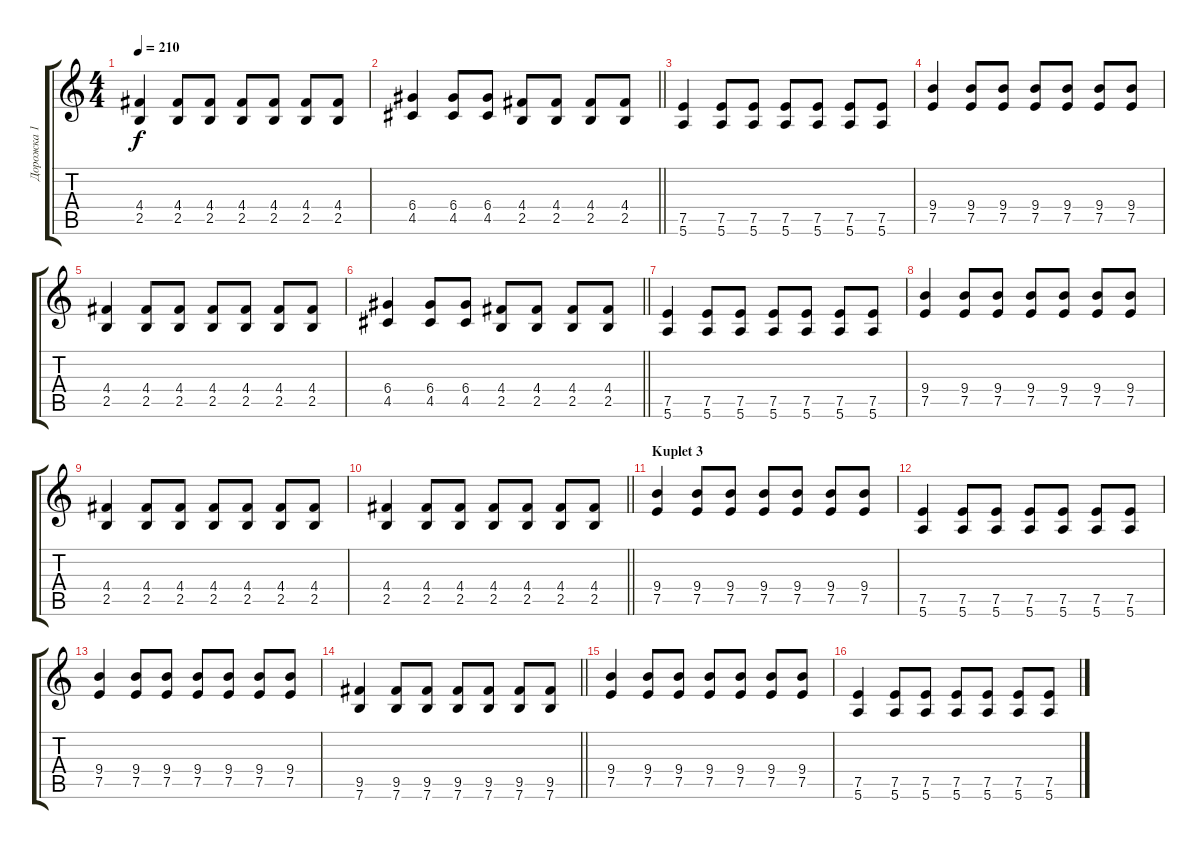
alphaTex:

\track ("Дорожка 1" "Дорожка 1") {instrument overdrivenguitar}
\staff {score tabs}
\tuning (E4 B3 G3 D3 A2 E2) {hide}
\ts (4 4)
\tempo 210
\clef g2
\ks c
(4.4 2.5).4{dy f} (4.4 2.5).8 (4.4 2.5).8 (4.4 2.5).8 (4.4 2.5).8 (4.4 2.5).8 (4.4 2.5).8 |
\barLineRight lightlight
(6.4 4.5).4 (6.4 4.5).8 (6.4 4.5).8 (4.4 2.5).8 (4.4 2.5).8 (4.4 2.5).8 (4.4 2.5).8 |
(7.5 5.6).4 (7.5 5.6).8 (7.5 5.6).8 (7.5 5.6).8 (7.5 5.6).8 (7.5 5.6).8 (7.5 5.6).8 |
(9.4 7.5).4 (9.4 7.5).8 (9.4 7.5).8 (9.4 7.5).8 (9.4 7.5).8 (9.4 7.5).8 (9.4 7.5).8 |
(4.4 2.5).4 (4.4 2.5).8 (4.4 2.5).8 (4.4 2.5).8 (4.4 2.5).8 (4.4 2.5).8 (4.4 2.5).8 |
\barLineRight lightlight
(6.4 4.5).4 (6.4 4.5).8 (6.4 4.5).8 (4.4 2.5).8 (4.4 2.5).8 (4.4 2.5).8 (4.4 2.5).8 |
(7.5 5.6).4 (7.5 5.6).8 (7.5 5.6).8 (7.5 5.6).8 (7.5 5.6).8 (7.5 5.6).8 (7.5 5.6).8 |
(9.4 7.5).4 (9.4 7.5).8 (9.4 7.5).8 (9.4 7.5).8 (9.4 7.5).8 (9.4 7.5).8 (9.4 7.5).8 |
(4.4 2.5).4 (4.4 2.5).8 (4.4 2.5).8 (4.4 2.5).8 (4.4 2.5).8 (4.4 2.5).8 (4.4 2.5).8 |
\barLineRight lightlight
(4.4 2.5).4 (4.4 2.5).8 (4.4 2.5).8 (4.4 2.5).8 (4.4 2.5).8 (4.4 2.5).8 (4.4 2.5).8 |
\section ("" "Kuplet 3")
(9.4 7.5).4 (9.4 7.5).8 (9.4 7.5).8 (9.4 7.5).8 (9.4 7.5).8 (9.4 7.5).8 (9.4 7.5).8 |
(7.5 5.6).4 (7.5 5.6).8 (7.5 5.6).8 (7.5 5.6).8 (7.5 5.6).8 (7.5 5.6).8 (7.5 5.6).8 |
(9.4 7.5).4 (9.4 7.5).8 (9.4 7.5).8 (9.4 7.5).8 (9.4 7.5).8 (9.4 7.5).8 (9.4 7.5).8 |
\barLineRight lightlight
(9.5 7.6).4 (9.5 7.6).8 (9.5 7.6).8 (9.5 7.6).8 (9.5 7.6).8 (9.5 7.6).8 (9.5 7.6).8 |
(9.4 7.5).4 (9.4 7.5).8 (9.4 7.5).8 (9.4 7.5).8 (9.4 7.5).8 (9.4 7.5).8 (9.4 7.5).8 |
(7.5 5.6).4 (7.5 5.6).8 (7.5 5.6).8 (7.5 5.6).8 (7.5 5.6).8 (7.5 5.6).8 (7.5 5.6).8
